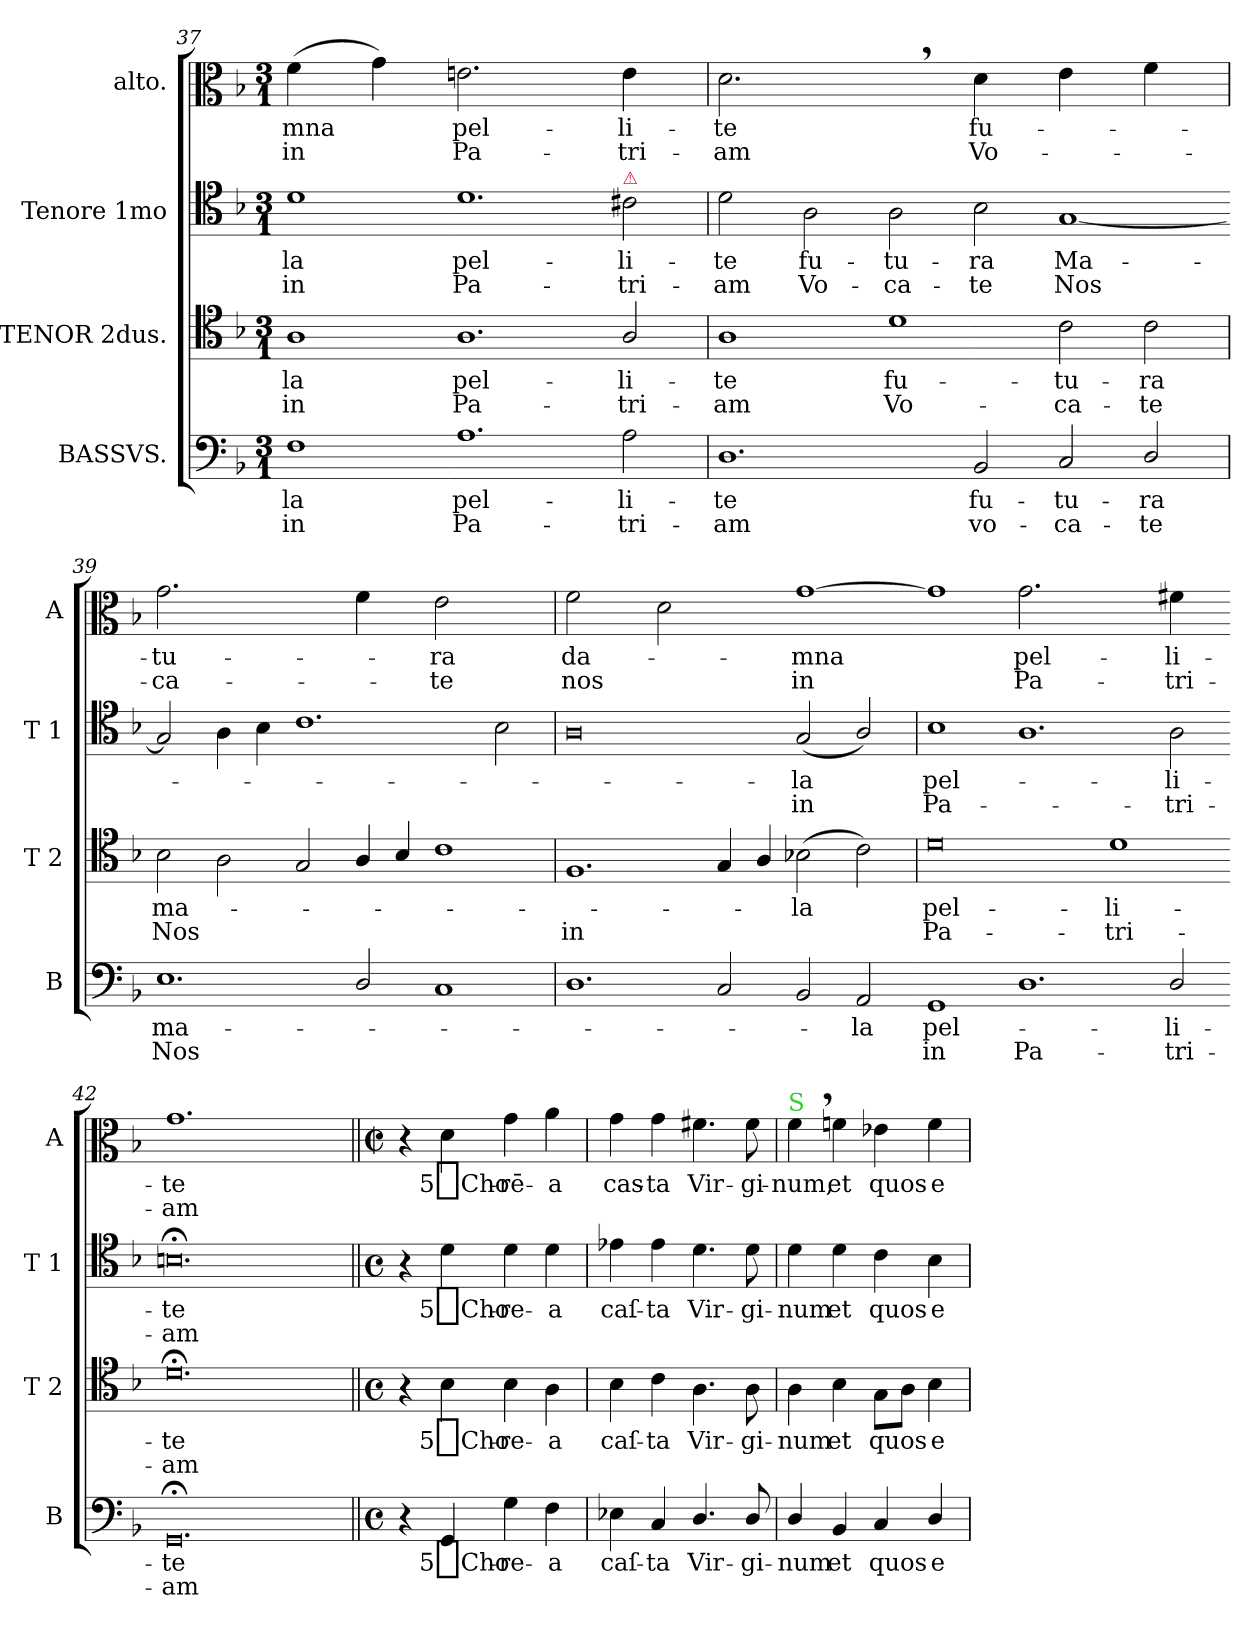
**kern	**text	**text	**kern	**text	**text	**kern	**text	**text	**kern	**text	**text
*part4	*part4	*part4	*part3	*part3	*part3	*part2	*part2	*part2	*part1	*part1	*part1
*staff4	*staff4	*staff4	*staff3	*staff3	*staff3	*staff2	*staff2	*staff2	*staff1	*staff1	*staff1
*I"BASSVS.	*	*	*I"TENOR 2dus.	*	*	*I"Tenore 1mo	*	*	*I"alto.	*	*
*I'B	*	*	*I'T 2	*	*	*I'T 1	*	*	*I'A	*	*
*clefF4	*	*	*clefC4	*	*	*clefC4	*	*	*clefC3	*	*
*k[b-]	*	*	*k[b-]	*	*	*k[b-]	*	*	*k[b-]	*	*
*M3/1	*	*	*M3/1	*	*	*M3/1	*	*	*M3/1	*	*
=37	=37	=37	=37	=37	=37	=37	=37	=37	=37	=37	=37
!	!	!	!	!	!	!	!	!	!LO:N:vis=4	!	!
1F	-la	in	1A	-la	in	1d	-la	in	(2f\	-mna	in
!	!	!	!	!	!	!	!	!	!LO:N:vis=4	!	!
.	.	.	.	.	.	.	.	.	2g\)	.	.
!	!	!	!	!	!	!	!	!	!LO:N:vis=2.	!	!
1.A	pel-	Pa-	1.A	pel-	Pa-	1.d	pel-	Pa-	1.en	pel-	Pa-
!	!	!	!	!	!	!LO:TX:a:color=crimson:t=⚠	!	!	!	!	!
!	!	!	!	!	!	!	!	!	!LO:N:vis=4	!	!
2A\	-li-	-tri-	2A/	-li-	-tri-	2c#X\	-li-	-tri-	2e\	-li-	-tri-
=38	=38	=38	=38	=38	=38	=38	=38	=38	=38	=38	=38
!	!	!	!	!	!	!	!	!	!LO:N:vis=2.	!	!
1.D	-te	-am	1A	-te	-am	2d\	-te	-am	1.d,	-te	-am
.	.	.	.	.	.	2A\	fu-	Vo-	.	.	.
.	.	.	1d	fu-	Vo-	2A\	-tu-	-ca-	.	.	.
!	!	!	!	!	!	!	!	!	!LO:N:vis=4	!	!
2BB-/	fu-	vo-	.	.	.	2B-\	-ra	-te	2d\	fu-	Vo-
!	!	!	!	!	!	!	!	!	!LO:N:vis=4	!	!
2C/	-tu-	-ca-	2c\	-tu-	-ca-	[1G	Ma-	Nos	2e\	.	.
!	!	!	!	!	!	!	!	!	!LO:N:vis=4	!	!
2D/	-ra	-te	2c\	-ra	-te	.	.	.	2f\	.	.
=39	=39	=39	=39	=39	=39	=39-	=39	=39	=39	=39	=39
!	!	!	!	!	!	!	!	!	!LO:N:vis=2.	!	!
1.E	ma-	Nos	2B-\	ma-	Nos	2G]	.	.	1.g	-tu-	-ca-
.	.	.	2A\	.	.	4A\	.	.	.	.	.
.	.	.	.	.	.	4B-\	.	.	.	.	.
.	.	.	2G/	.	.	1.c	.	.	.	.	.
!	!	!	!	!	!	!	!	!	!LO:N:vis=4	!	!
2D/	.	.	4A/	.	.	.	.	.	2f\	.	.
.	.	.	4B-/	.	.	.	.	.	.	.	.
!	!	!	!	!	!	!	!	!	!LO:N:vis=2	!	!
1C	.	.	1c	.	.	.	.	.	1e	-ra	-te
.	.	.	.	.	.	2B-\	.	.	.	.	.
=40	=40	=40	=40	=40	=40	=40	=40	=40	=40	=40	=40
!	!	!	!	!	!	!	!	!	!LO:N:vis=2	!	!
1.D	.	.	1.F	.	in	0A	.	.	1f	da-	nos
!	!	!	!	!	!	!	!	!	!LO:N:vis=2	!	!
.	.	.	.	.	.	.	.	.	1d	.	.
2C/	.	.	4G/	.	.	.	.	.	.	.	.
.	.	.	4A/	.	.	.	.	.	.	.	.
2BB-/	.	.	(2B-X\	-la	.	(2G/	-la	in	[1g	-mna	in
2AA/	-la	.	2c\)	.	.	2A/)	.	.	.	.	.
=41-	=41-	=41-	=41	=41-	=41-	=41	=41-	=41-	=41-	=41-	=41-
1GG	pel-	in	0d	pel-	Pa-	1B-	pel-	Pa-	1g]	.	.
!	!	!	!	!	!	!	!	!	!LO:N:vis=2.	!	!
1.D	.	Pa-	.	.	.	1.A	.	.	1.g	pel-	Pa-
.	.	.	1d	-li-	-tri-	.	.	.	.	.	.
!	!	!	!	!	!	!	!	!	!LO:N:vis=4	!	!
2D/	-li-	-tri-	.	.	.	2A\	-li-	-tri-	2f#X\	-li-	-tri-
=42-	=42-	=42-	=42-	=42-	=42-	=42-	=42-	=42-	=42-	=42-	=42-
!	!	!	!	!	!	!	!	!	!LO:N:vis=1.	!	!
0.GG;<;	-te	-am	0.d;<;	-te	-am	0.Bn;<;	-te	-am	0.g	-te	-am
=43||	=43||	=43||	=43||	=43||	=43||	=43||	=43||	=43||	=43||	=43||	=43||
*M4/4	*	*	*M4/4	*	*	*M4/4	*	*	*M4/4	*	*
*met(c)	*	*	*met(c)	*	*	*met(c)	*	*	*met(c|)	*	*
4r	.	.	4r	.	.	4r	.	.	4r	.	.
4GG/	5_Cho-	.	4B-\	5_Cho-	.	4d\	5_Cho-	.	4d\	5_Cho-	.
4G\	-re-	.	4B-\	-re-	.	4d\	-re-	.	4g\	-rē-	.
4F\	-a	.	4A\	-a	.	4d\	-a	.	4a\	-a	.
=44	=44	=44	=44	=44	=44	=44	=44	=44	=44	=44	=44
4E-X\	caſ-	.	4B-\	caſ-	.	4e-X\	caſ-	.	4g\	cas-	.
4C/	-ta	.	4c\	-ta	.	4e-\	-ta	.	4g\	-ta	.
4.D/	Vir-	.	4.A\	Vir-	.	4.d\	Vir-	.	4.f#X\	Vir-	.
8D/	-gi-	.	8A\	-gi-	.	8d\	-gi-	.	8f#\	-gi-	.
=45	=45	=45	=45	=45	=45	=45	=45	=45	=45	=45	=45
!	!	!	!	!	!	!	!	!	!LO:TX:a:color=limegreen:t=S	!	!
4D/	-num	.	4A\	-num	.	4d\	-num	.	4f,<\	-num,	.
4BB-/	et	.	4B-\	et	.	4d\	et	.	4fn\	et	.
4C/	quos	.	8G\L	quos	.	4c\	quos	.	4e-X\	quos	.
.	.	.	8A\J	.	.	.	.	.	.	.	.
4D/	e-	.	4B-\	e-	.	4B-\	e-	.	4f\	e-	.
=	=	=	=	=	=	=	=	=	=	=	=
*-	*-	*-	*-	*-	*-	*-	*-	*-	*-	*-	*-
